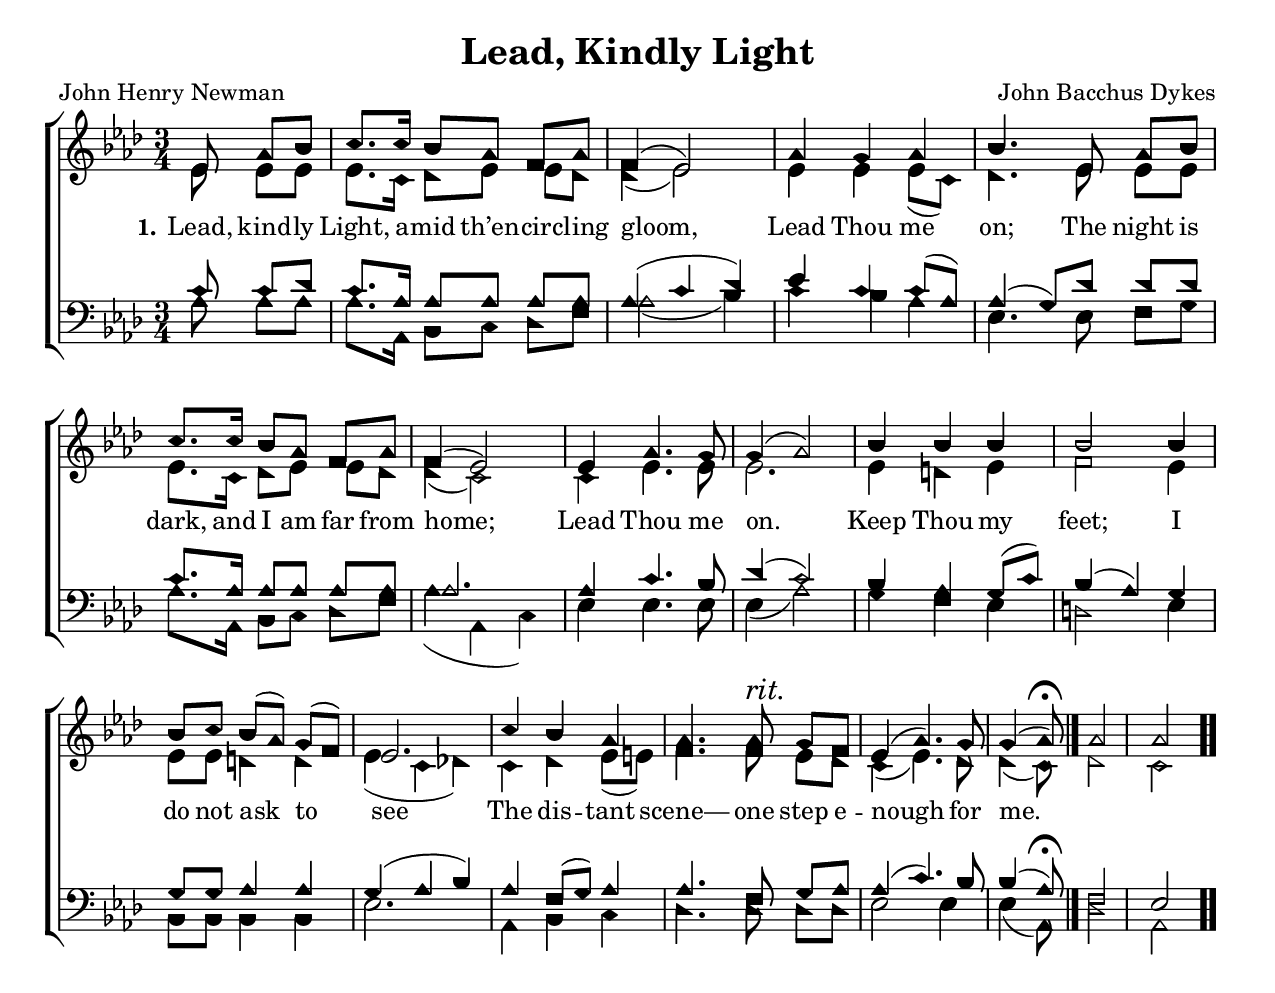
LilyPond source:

\version "2.18.2"

\header {
 	title = "Lead, Kindly Light"
 	composer = "John Bacchus Dykes"
 	poet = "John Henry Newman"
	%meter = ""
	%copyright= \markup { "Copyright" \char ##x00A9 "2004 by Rob Ritter" }
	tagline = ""
}


\paper {
	#(set-paper-size "letter")
	indent = 0
  	%page-count = #1
	print-page-number = "false"
}


global = {
 	\key aes \major
 	\time 3/4
	\aikenHeads
  	\huge
	\set Timing.beamExceptions = #'()
	\set Timing.baseMoment = #(ly:make-moment 1/4)
	\set Timing.beatStructure = #'(1 1 1)
  	\override Score.BarNumber.break-visibility = ##(#f #f #f)
 	\set Staff.midiMaximumVolume = #1.0
 	\partial 4.
}


lead = {
	\set Staff.midiMinimumVolume = #3.0
}


soprano = \relative c'' {
 	\global
	ees,8 aes bes c8. c16 bes8 aes f aes f4( ees2)
	aes4 g aes bes4.
	ees,8 aes bes c8. c16 bes8 aes f aes f4( ees2)
	ees4 aes4.g8 g4( aes2)
	bes4 bes bes bes2 bes4 bes8 c bes( aes) g( f) ees2.
	c'4 bes aes aes4. aes8^\markup {\italic "rit."} g f ees4( aes4.) g8 g4( aes8)\fermata
	\bar "|."
	aes2 aes
	\bar ".."
}


alto = \relative c' {
	\global
	ees8 ees ees ees8. c16 des8 ees ees des des4( ees2)
	ees4 ees ees8( c) des4.
	ees8 ees ees ees8. c16 des8 ees ees des des4( c2)
	c4 ees4. ees8 ees2.
	ees4 d ees f2 ees4 ees8 ees d4 d ees( c des!)
	c des ees8( e) f4. f8 ees des c4( ees4.) des8 des4( c8)
	des2 c
}


tenor = \relative c' {
	\global
	\clef "bass"
	c8 c des c8. aes16 aes8 aes aes aes aes4( c des)
	ees c c8( aes) aes4( g8)
	des' des des c8. aes16 aes8 aes aes aes aes2.
	aes4 c4. bes8 des4( c2)
	bes4 aes g8( c) bes4( aes) g g8 g aes4 aes g( aes bes)
	aes f8( g) aes4 aes4. f8 g aes aes4( c4.) bes8 bes4( aes8)\fermata
	f2 ees
}


bass = \relative c {
	\global
	\clef "bass"
	aes'8 aes aes aes8. aes,16 bes8 c des f aes2( bes4)
	c bes aes ees4.
	ees8 f g aes8. aes,16 bes8 c des f aes4( aes, c)
	ees ees4. ees8 ees4( aes2)
	g4 f ees d2 ees4 bes8 bes bes4 bes ees2.
	aes,4 bes c des4. des8 des des ees2 ees4 ees( aes,8)
	des2 aes
}


% Some useful characters: — “ ” ‘ ’


verseOne = \lyricmode {
	\set stanza = "1."
	Lead, kind -- ly Light, a -- mid th’en -- cir -- cling gloom,
	Lead Thou me on;
	The night is dark, and I am far from home;
	Lead Thou me on.
	Keep Thou my feet; I do not ask to see
	The dis -- tant scene— one step e -- nough for me.
}


verseTwo = \lyricmode {
	\set stanza = "2."
}


verseThree = \lyricmode {
	\set stanza = "3."
}


verseFour = \lyricmode {
	\set stanza = "4."
}


\score{
	\new ChoirStaff <<
		\new Staff \with {midiInstrument = #"acoustic grand"} <<
			\new Voice = "soprano" {\voiceOne \soprano}
			\new Voice = "alto" {\voiceTwo \alto}
		>>
		
		\new Lyrics {
			\lyricsto "soprano" \verseOne
		}
		\new Lyrics {
			\lyricsto "soprano" \verseTwo
		}
		\new Lyrics {
			\lyricsto "soprano" \verseThree
		}
		\new Lyrics {
			\lyricsto "soprano" \verseFour
		}
		
		\new Staff  \with {midiInstrument = #"acoustic grand"}<<
			\new Voice = "tenor" {\voiceThree \tenor}
			\new Voice = "bass" {\voiceFour \bass}
		>>
		
	>>
	
	\layout{}
	\midi{
		\tempo 4 = 70
	}
}
